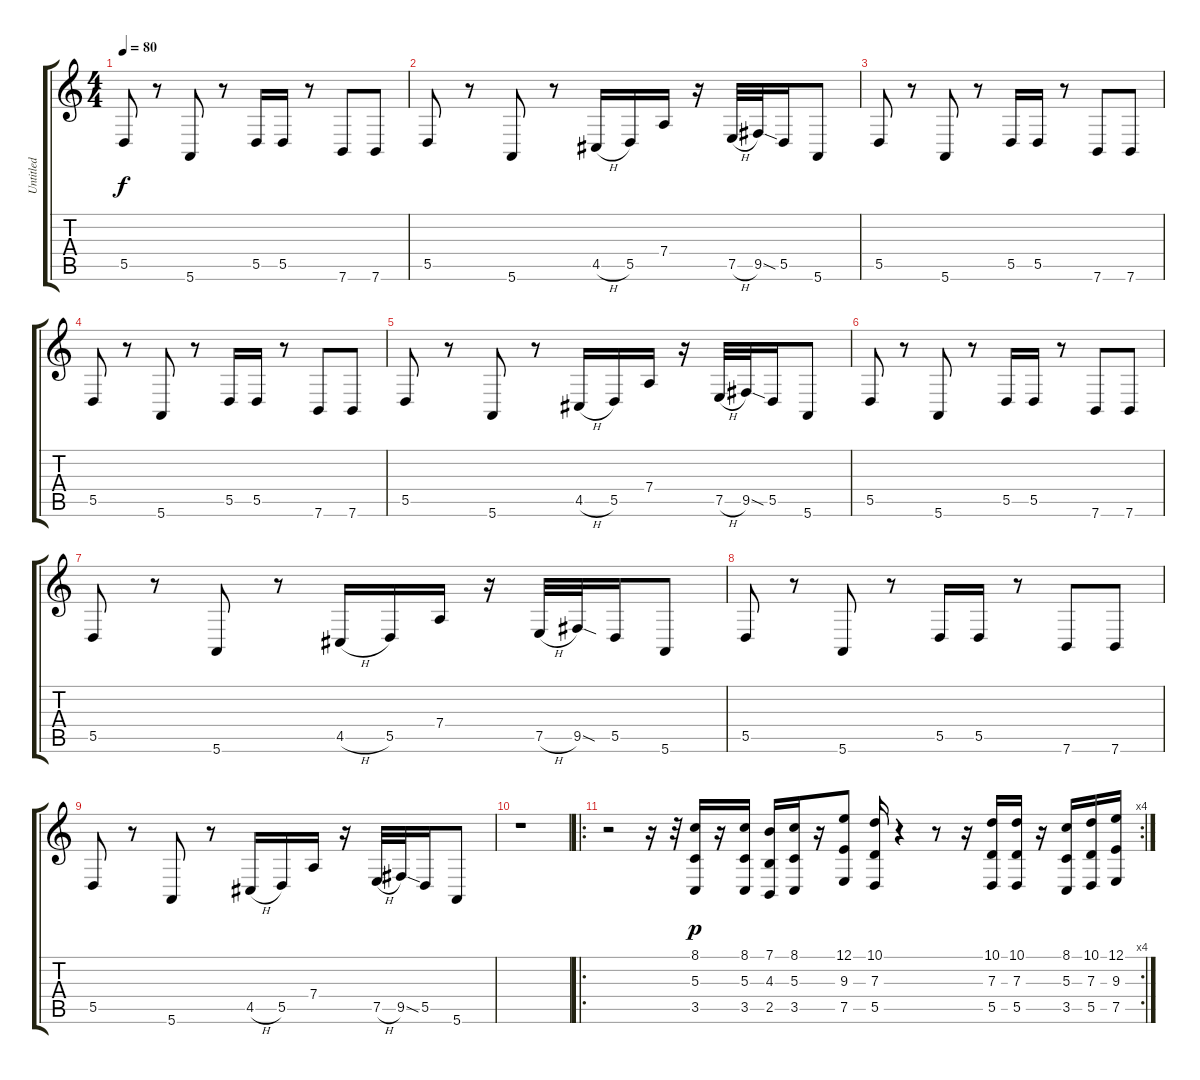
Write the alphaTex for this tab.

\track ("Untitled" "Untitled") {instrument clavinet}
\staff {score tabs}
\tuning (E4 B3 G3 D3 A2 E2) {hide}
\ts (4 4)
\tempo 80
\clef g2
\ks c
5.5.8{dy f} r.8 5.6.8 r.8 5.5.16 5.5.16 r.8 7.6.8 7.6.8 |
5.5.8 r.8 5.6.8 r.8 4.5{h}.16 5.5.16 7.4.16 r.16 7.5{h}.32 9.5{sod}.32 5.5.16 5.6.8 |
5.5.8 r.8 5.6.8 r.8 5.5.16 5.5.16 r.8 7.6.8 7.6.8 |
5.5.8 r.8 5.6.8 r.8 5.5.16 5.5.16 r.8 7.6.8 7.6.8 |
5.5.8 r.8 5.6.8 r.8 4.5{h}.16 5.5.16 7.4.16 r.16 7.5{h}.32 9.5{sod}.32 5.5.16 5.6.8 |
5.5.8 r.8 5.6.8 r.8 5.5.16 5.5.16 r.8 7.6.8 7.6.8 |
5.5.8 r.8 5.6.8 r.8 4.5{h}.16 5.5.16 7.4.16 r.16 7.5{h}.32 9.5{sod}.32 5.5.16 5.6.8 |
5.5.8 r.8 5.6.8 r.8 5.5.16 5.5.16 r.8 7.6.8 7.6.8 |
5.5.8 r.8 5.6.8 r.8 4.5{h}.16 5.5.16 7.4.16 r.16 7.5{h}.32 9.5{sod}.32 5.5.16 5.6.8 |
r.1 |
\ro
\rc 4
r.2 r.16 r.32 (8.1 5.3 3.5).16{dy p} r.16 (8.1 5.3 3.5).16 (7.1 4.3 2.5).16 (8.1 5.3 3.5).16 r.16 (12.1 9.3 7.5).8 (10.1 7.3 5.5).16 r.4 r.8 r.16 (10.1 7.3 5.5).16 (10.1 7.3 5.5).16 r.16 (8.1 5.3 3.5).16 (10.1 7.3 5.5).16 (12.1 9.3 7.5).16
